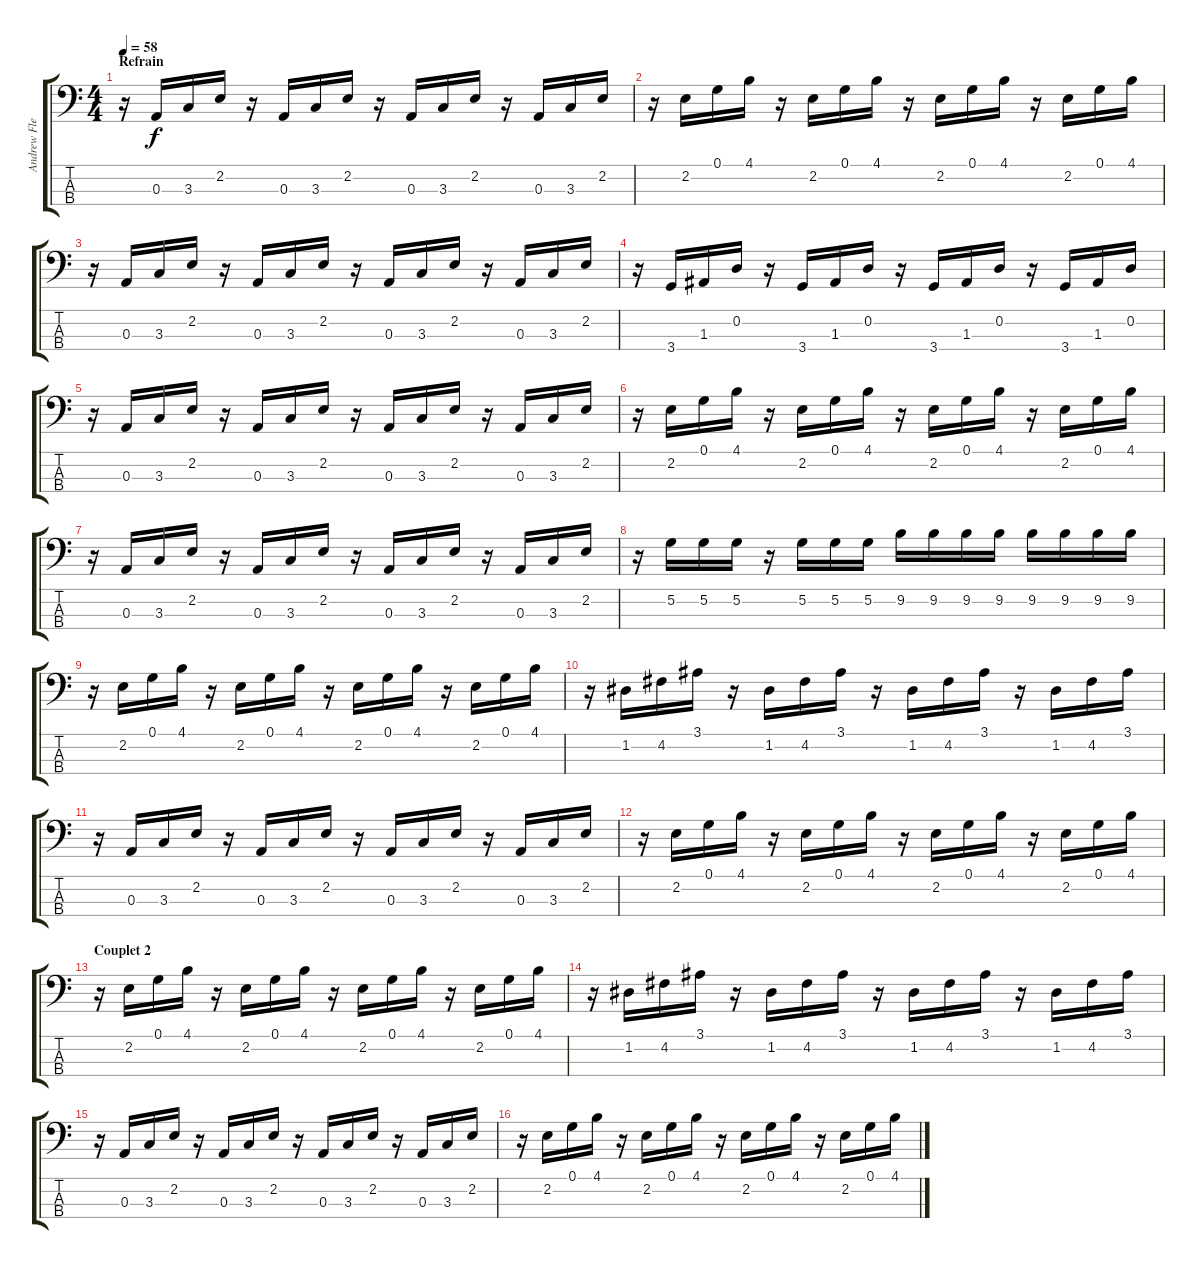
\track ("Andrew Fletcher" "Andrew Fle") {instrument electricbasspick}
\staff {score tabs}
\tuning (G2 D2 A1 E1) {hide}
\ts (4 4)
\section ("" "Refrain")
\tempo 58
\clef f4
\ks c
r.16{dy f} 0.3.16 3.3.16 2.2.16 r.16 0.3.16 3.3.16 2.2.16 r.16 0.3.16 3.3.16 2.2.16 r.16 0.3.16 3.3.16 2.2.16 |
r.16 2.2.16 0.1.16 4.1.16 r.16 2.2.16 0.1.16 4.1.16 r.16 2.2.16 0.1.16 4.1.16 r.16 2.2.16 0.1.16 4.1.16 |
r.16 0.3.16 3.3.16 2.2.16 r.16 0.3.16 3.3.16 2.2.16 r.16 0.3.16 3.3.16 2.2.16 r.16 0.3.16 3.3.16 2.2.16 |
r.16 3.4.16 1.3.16 0.2.16 r.16 3.4.16 1.3.16 0.2.16 r.16 3.4.16 1.3.16 0.2.16 r.16 3.4.16 1.3.16 0.2.16 |
r.16 0.3.16 3.3.16 2.2.16 r.16 0.3.16 3.3.16 2.2.16 r.16 0.3.16 3.3.16 2.2.16 r.16 0.3.16 3.3.16 2.2.16 |
r.16 2.2.16 0.1.16 4.1.16 r.16 2.2.16 0.1.16 4.1.16 r.16 2.2.16 0.1.16 4.1.16 r.16 2.2.16 0.1.16 4.1.16 |
r.16 0.3.16 3.3.16 2.2.16 r.16 0.3.16 3.3.16 2.2.16 r.16 0.3.16 3.3.16 2.2.16 r.16 0.3.16 3.3.16 2.2.16 |
r.16 5.2.16 5.2.16 5.2.16 r.16 5.2.16 5.2.16 5.2.16 9.2.16 9.2.16 9.2.16 9.2.16 9.2.16 9.2.16 9.2.16 9.2.16 |
r.16 2.2.16 0.1.16 4.1.16 r.16 2.2.16 0.1.16 4.1.16 r.16 2.2.16 0.1.16 4.1.16 r.16 2.2.16 0.1.16 4.1.16 |
r.16 1.2.16 4.2.16 3.1.16 r.16 1.2.16 4.2.16 3.1.16 r.16 1.2.16 4.2.16 3.1.16 r.16 1.2.16 4.2.16 3.1.16 |
r.16 0.3.16 3.3.16 2.2.16 r.16 0.3.16 3.3.16 2.2.16 r.16 0.3.16 3.3.16 2.2.16 r.16 0.3.16 3.3.16 2.2.16 |
r.16 2.2.16 0.1.16 4.1.16 r.16 2.2.16 0.1.16 4.1.16 r.16 2.2.16 0.1.16 4.1.16 r.16 2.2.16 0.1.16 4.1.16 |
\section ("" "Couplet 2")
r.16 2.2.16 0.1.16 4.1.16 r.16 2.2.16 0.1.16 4.1.16 r.16 2.2.16 0.1.16 4.1.16 r.16 2.2.16 0.1.16 4.1.16 |
r.16 1.2.16 4.2.16 3.1.16 r.16 1.2.16 4.2.16 3.1.16 r.16 1.2.16 4.2.16 3.1.16 r.16 1.2.16 4.2.16 3.1.16 |
r.16 0.3.16 3.3.16 2.2.16 r.16 0.3.16 3.3.16 2.2.16 r.16 0.3.16 3.3.16 2.2.16 r.16 0.3.16 3.3.16 2.2.16 |
r.16 2.2.16 0.1.16 4.1.16 r.16 2.2.16 0.1.16 4.1.16 r.16 2.2.16 0.1.16 4.1.16 r.16 2.2.16 0.1.16 4.1.16
